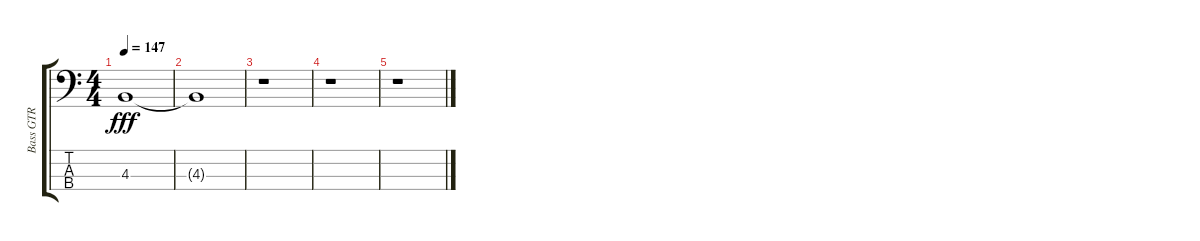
\track ("Bass GTR" "Bass GTR") {instrument electricbassfinger}
\staff {score tabs}
\tuning (F2 C2 G1 C1) {hide}
\ts (4 4)
\tempo 147
\clef f4
\ks aminor
4.3.1{dy fff} |
4.3{t}.1 |
r.1 |
r.1 |
r.1
